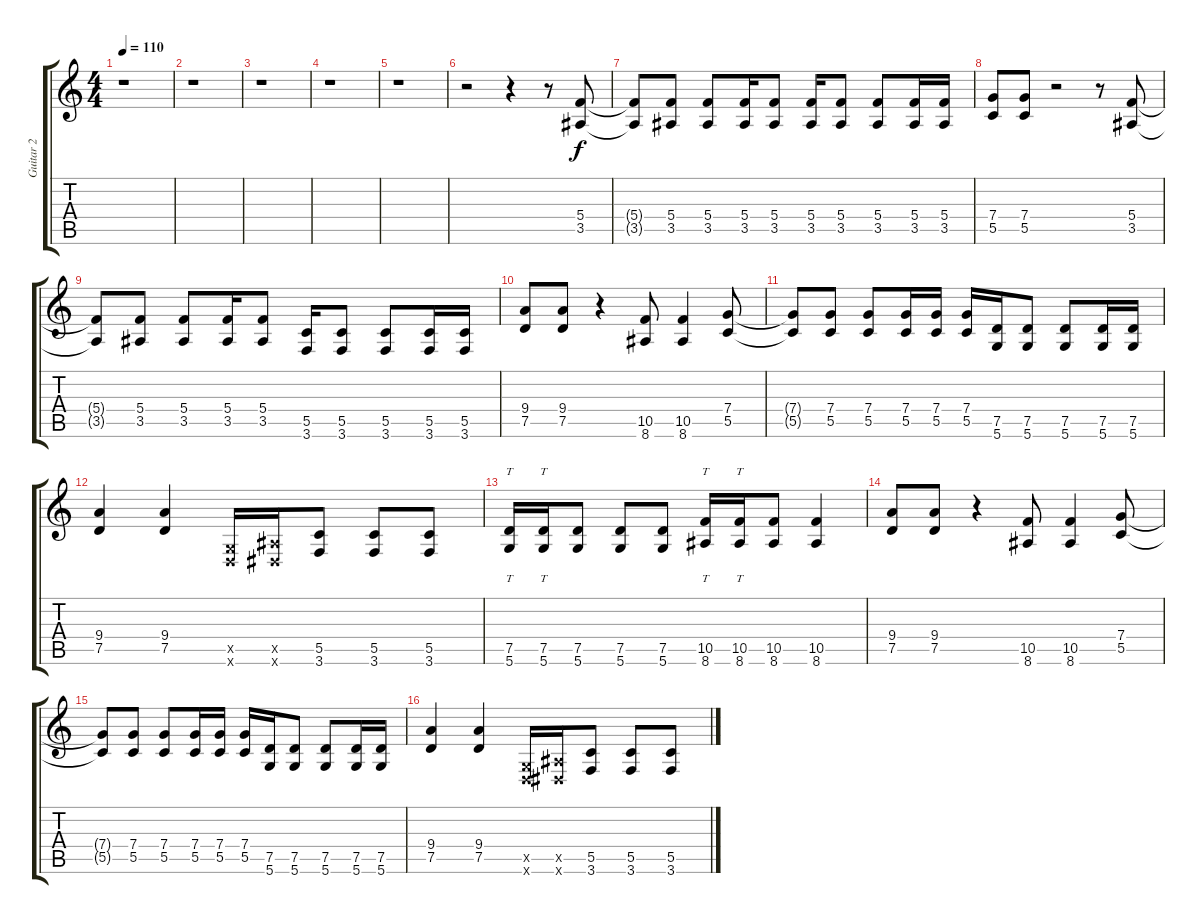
\track ("Guitar 2" "Guitar 2") {instrument distortionguitar}
\staff {score tabs}
\tuning (D4 A3 F3 C3 G2 D2) {hide}
\ts (4 4)
\tempo 110
\clef g2
\ks c
r.1{dy f} |
r.1 |
r.1 |
r.1 |
r.1 |
r.2 r.4 r.8 (5.4 3.5).8 |
(5.4{t} 3.5{t}).8 (5.4 3.5).8 (5.4 3.5).8 (5.4 3.5).16 (5.4 3.5).8 (5.4 3.5).16 (5.4 3.5).8 (5.4 3.5).8 (5.4 3.5).16 (5.4 3.5).16 |
(7.4 5.5).8 (7.4 5.5).8 r.2 r.8 (5.4 3.5).8 |
(5.4{t} 3.5{t}).8 (5.4 3.5).8 (5.4 3.5).8 (5.4 3.5).16 (5.4 3.5).8 (5.5 3.6).16 (5.5 3.6).8 (5.5 3.6).8 (5.5 3.6).16 (5.5 3.6).16 |
(9.4 7.5).8 (9.4 7.5).8 r.4 (10.5 8.6).8 (10.5 8.6).4 (7.4 5.5).8 |
(7.4{t} 5.5{t}).8 (7.4 5.5).8 (7.4 5.5).8 (7.4 5.5).16 (7.4 5.5).16 (7.4 5.5).16 (7.5 5.6).16 (7.5 5.6).8 (7.5 5.6).8 (7.5 5.6).16 (7.5 5.6).16 |
(9.4 7.5).4 (9.4 7.5).4 (0.5{x} 0.6{x}).16 (3.5{x} 1.6{x}).16 (5.5 3.6).8 (5.5 3.6).8 (5.5 3.6).8 |
(7.5 5.6).16{tt} (7.5 5.6).16{tt} (7.5 5.6).8 (7.5 5.6).8 (7.5 5.6).8 (10.5 8.6).16{tt} (10.5 8.6).16{tt} (10.5 8.6).8 (10.5 8.6).4 |
(9.4 7.5).8 (9.4 7.5).8 r.4 (10.5 8.6).8 (10.5 8.6).4 (7.4 5.5).8 |
(7.4{t} 5.5{t}).8 (7.4 5.5).8 (7.4 5.5).8 (7.4 5.5).16 (7.4 5.5).16 (7.4 5.5).16 (7.5 5.6).16 (7.5 5.6).8 (7.5 5.6).8 (7.5 5.6).16 (7.5 5.6).16 |
(9.4 7.5).4 (9.4 7.5).4 (0.5{x} 0.6{x}).16 (3.5{x} 1.6{x}).16 (5.5 3.6).8 (5.5 3.6).8 (5.5 3.6).8
